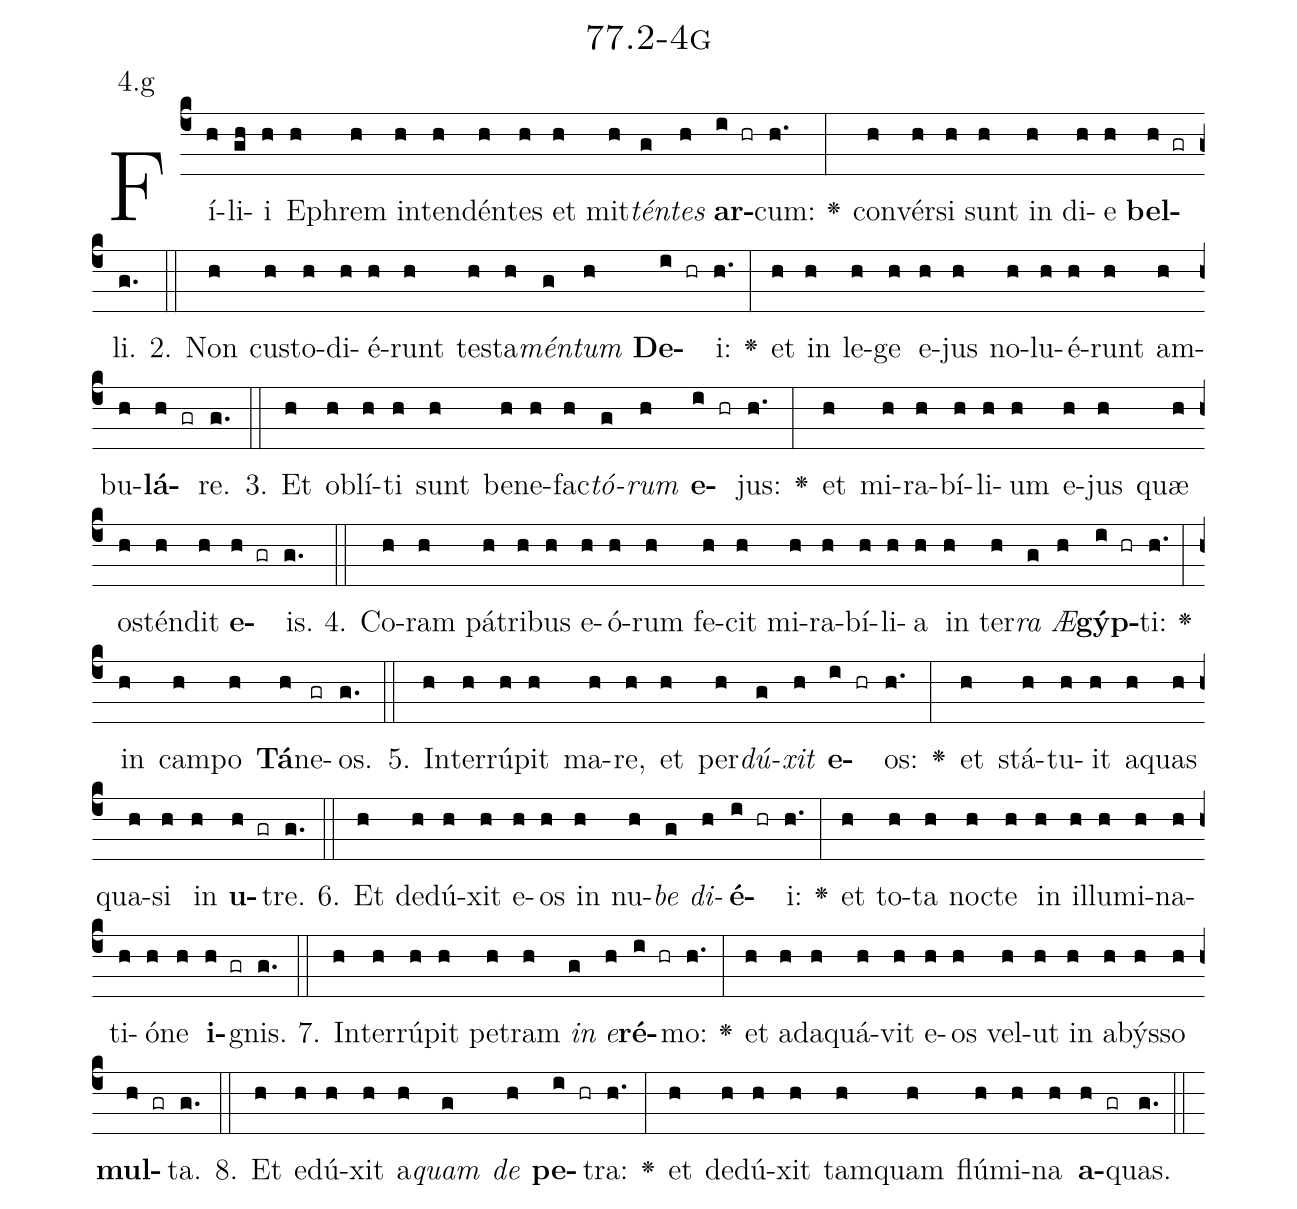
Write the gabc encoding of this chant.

name: 77.2-4g;
annotation: 4.g;
%%
(c4)Fí(h)li(gh)i(h) E(h)phrem(h) in(h)ten(h)dén(h)tes(h) et(h) mit(h)<i>tén</i>(g)<i>tes</i>(h) <b>ar</b>(i hr)cum:(h.) <v>\greheightstar</v>(:) con(h)vér(h)si(h) sunt(h) in(h) di(h)e(h) <b>bel</b>(h gr)li.(g.) (::)
2. Non(h) cus(h)to(h)di(h)é(h)runt(h) tes(h)ta(h)<i>mén</i>(g)<i>tum</i>(h) <b>De</b>(i hr)i:(h.) <v>\greheightstar</v>(:) et(h) in(h) le(h)ge(h) e(h)jus(h) no(h)lu(h)é(h)runt(h) am(h)bu(h)<b>lá</b>(h gr)re.(g.) (::)
3. Et(h) ob(h)lí(h)ti(h) sunt(h) be(h)ne(h)fac(h)<i>tó</i>(g)<i>rum</i>(h) <b>e</b>(i hr)jus:(h.) <v>\greheightstar</v>(:) et(h) mi(h)ra(h)bí(h)li(h)um(h) e(h)jus(h) quæ(h) os(h)tén(h)dit(h) <b>e</b>(h gr)is.(g.) (::)
4. Co(h)ram(h) pá(h)tri(h)bus(h) e(h)ó(h)rum(h) fe(h)cit(h) mi(h)ra(h)bí(h)li(h)a(h) in(h) ter(h)<i>ra</i>(g) <i>Æ</i>(h)<b>gýp</b>(i hr)ti:(h.) <v>\greheightstar</v>(:) in(h) cam(h)po(h) <b>Tá</b>(h)ne(gr)os.(g.) (::)
5. In(h)ter(h)rú(h)pit(h) ma(h)re,(h) et(h) per(h)<i>dú</i>(g)<i>xit</i>(h) <b>e</b>(i hr)os:(h.) <v>\greheightstar</v>(:) et(h) stá(h)tu(h)it(h) a(h)quas(h) qua(h)si(h) in(h) <b>u</b>(h gr)tre.(g.) (::)
6. Et(h) de(h)dú(h)xit(h) e(h)os(h) in(h) nu(h)<i>be</i>(g) <i>di</i>(h)<b>é</b>(i hr)i:(h.) <v>\greheightstar</v>(:) et(h) to(h)ta(h) noc(h)te(h) in(h) il(h)lu(h)mi(h)na(h)ti(h)ó(h)ne(h) <b>i</b>(h gr)gnis.(g.) (::)
7. In(h)ter(h)rú(h)pit(h) pe(h)tram(h) <i>in</i>(g) <i>e</i>(h)<b>ré</b>(i hr)mo:(h.) <v>\greheightstar</v>(:) et(h) ad(h)a(h)quá(h)vit(h) e(h)os(h) vel(h)ut(h) in(h) a(h)býs(h)so(h) <b>mul</b>(h gr)ta.(g.) (::)
8. Et(h) e(h)dú(h)xit(h) a(h)<i>quam</i>(g) <i>de</i>(h) <b>pe</b>(i hr)tra:(h.) <v>\greheightstar</v>(:) et(h) de(h)dú(h)xit(h) tam(h)quam(h) flú(h)mi(h)na(h) <b>a</b>(h gr)quas.(g.) (::)
